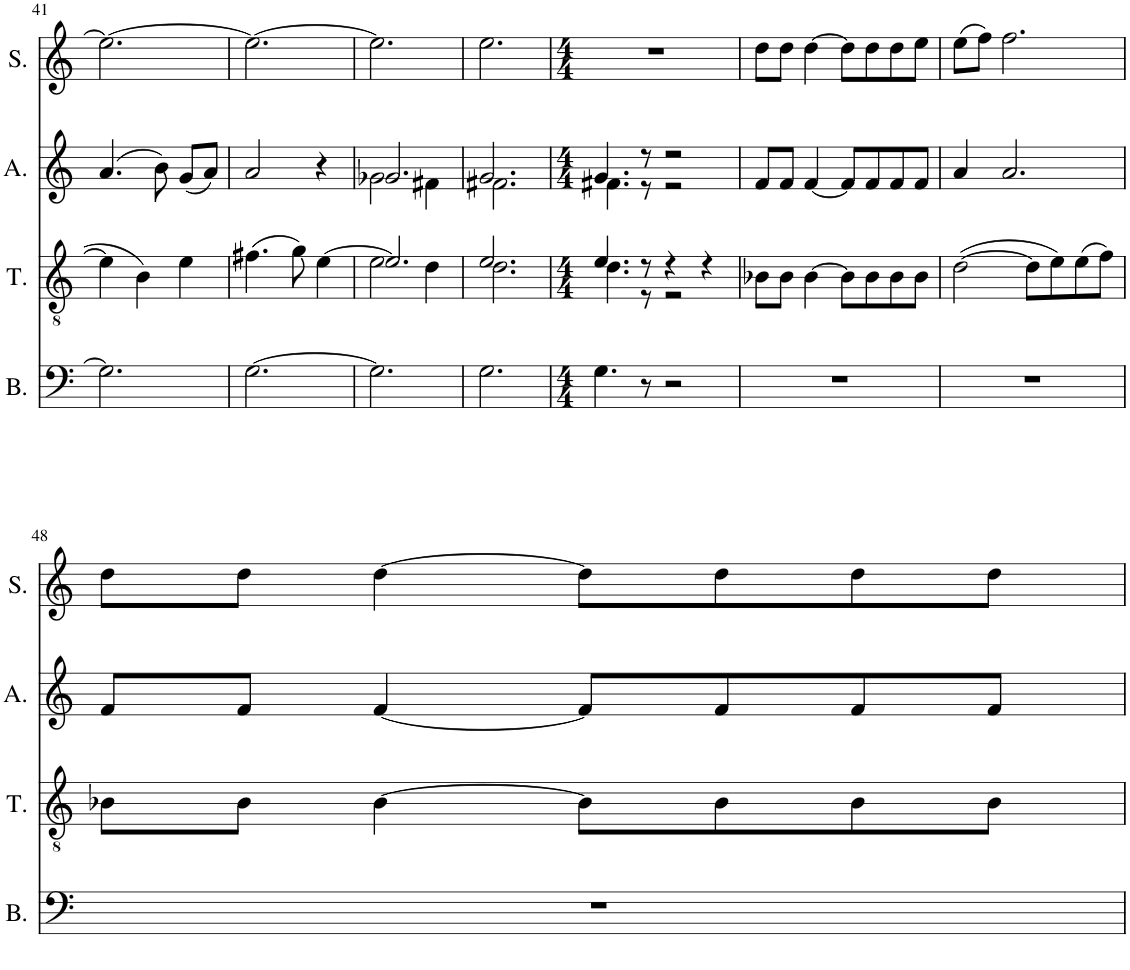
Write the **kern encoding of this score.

**kern	**kern	**kern	**kern
*part4	*part3	*part2	*part1
*staff4	*staff3	*staff2	*staff1
*I"Bass	*I"Tenor	*I"Alto	*I"Soprano
*I'B.	*I'T.	*I'A.	*I'S.
!!LO:PB:g=z
*clefF4	*clefGv2	*clefG2	*clefG2
*Trd1c2	*Trd1c2	*	*
*k[]	*k[]	*k[]	*k[]
*M3/4	*M3/4	*M3/4	*M3/4
=41	=41	=41	=41
2.G\]	4e\]	(4.a/	2.ee\_
.	4B\	.	.
.	.	8b\)	.
.	4e\	(8g/L	.
.	.	8a/J)	.
=42	=42	=42	=42
[2.G\	(4.f#X\	2a/	2.ee\_
.	8g\)	.	.
.	[4e\	4r	.
=43	=43	=43	=43
*	*^	*^	*
2.G\]	2.e/]	2e\	2.g/	2g-X\	2.ee\]
.	.	4d\	.	4f#X\	.
=44	=44	=44	=44	=44	=44
2.G\	2.e/	2.d\	2.g/	2.f#X\	2.ee\
=45	=45	=45	=45	=45	=45
*M4/4	*M4/4	*	*M4/4	*	*M4/4
4.G\	4.e/	4.d\	4.g/	4.f#X\	1r
8r	8r	8r	8r	8r	.
2r	4r	2r	2r	2r	.
.	4r	.	.	.	.
*	*v	*v	*	*	*
*	*	*v	*v	*
=46	=46	=46	=46
1r	8B-X\L	8f/L	8dd\L
.	8B-\J	8f/J	8dd\J
.	[4B-\	[4f/	[4dd\
.	8B-\L]	8f/L]	8dd\L]
.	8B-\	8f/	8dd\
.	8B-\	8f/	8dd\
.	8B-\J	8f/J	8ee\J
=47	=47	=47	=47
1r	([2d\	4a/	(8ee\L
.	.	.	8ff\J)
.	.	2.a/	2.ff\
.	8d\L]	.	.
.	8e\)	.	.
.	(8e\	.	.
.	8f\J)	.	.
!!LO:LB:g=z
=48	=48	=48	=48
1r	8B-X\L	8f/L	8dd\L
.	8B-\J	8f/J	8dd\J
.	[4B-\	[4f/	[4dd\
.	8B-\L]	8f/L]	8dd\L]
.	8B-\	8f/	8dd\
.	8B-\	8f/	8dd\
.	8B-\J	8f/J	8dd\J
=	=	=	=
*-	*-	*-	*-
